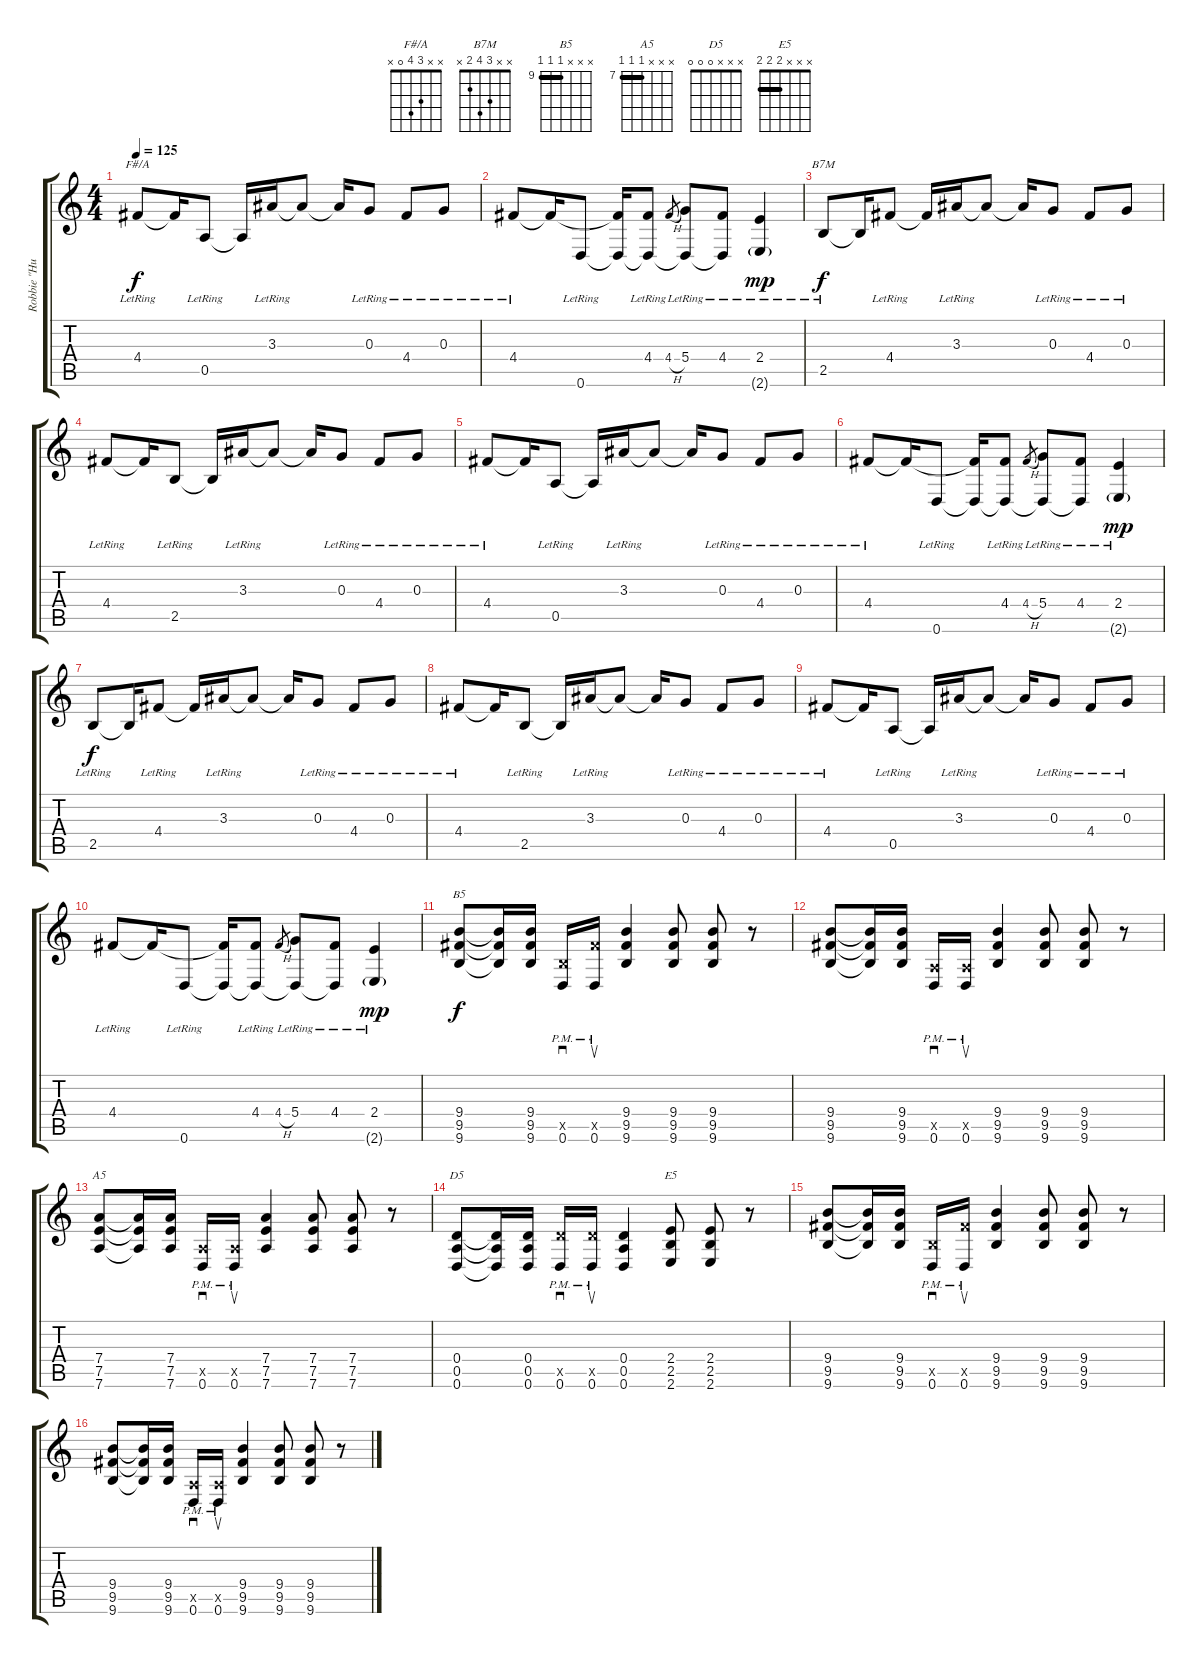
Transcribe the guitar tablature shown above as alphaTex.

\track ("Robbie \"Huge\" Gunn" "Robbie \"Hu") {instrument distortionguitar}
\staff {score tabs}
\tuning (E4 B3 G3 D3 A2 D2) {hide}
\chord ("F#/A" x x 3 4 0 x)
\chord ("B7M" x x 3 4 2 x)
\chord ("B5" x x x 9 9 9) {firstfret 9 barre 9}
\chord ("A5" x x x 7 7 7) {firstfret 7 barre 7}
\chord ("D5" x x x 0 0 0)
\chord ("E5" x x x 2 2 2) {barre 2}
\ts (4 4)
\tempo 125
\clef g2
\ks c
4.4{lr}.8{ch "F#/A" dy f} 4.4{t}.16 0.5{lr}.8 0.5{t}.16 3.3{lr}.16 3.3{t}.8 3.3{t}.16 0.3{lr}.8 4.4{lr}.8 0.3{lr}.8 |
4.4{lr}.8 4.4{t}.16 0.6{lr}.8 (4.4{t} 0.6{t}).16 (4.4{lr} 0.6{t}).8 4.4{h}.8{gr} (5.4{lr} 0.6{t}).8 (4.4{lr} 0.6{t}).8 (2.4{lr} 2.6{g}).4{dy mp} |
2.5{lr}.8{ch "B7M" dy f} 2.5{t}.16 4.4{lr}.8 4.4{t}.16 3.3{lr}.16 3.3{t}.8 3.3{t}.16 0.3{lr}.8 4.4{lr}.8 0.3{lr}.8 |
4.4{lr}.8 4.4{t}.16 2.5{lr}.8 2.5{t}.16 3.3{lr}.16 3.3{t}.8 3.3{t}.16 0.3{lr}.8 4.4{lr}.8 0.3{lr}.8 |
4.4{lr}.8 4.4{t}.16 0.5{lr}.8 0.5{t}.16 3.3{lr}.16 3.3{t}.8 3.3{t}.16 0.3{lr}.8 4.4{lr}.8 0.3{lr}.8 |
4.4{lr}.8 4.4{t}.16 0.6{lr}.8 (4.4{t} 0.6{t}).16 (4.4{lr} 0.6{t}).8 4.4{h}.8{gr} (5.4{lr} 0.6{t}).8 (4.4{lr} 0.6{t}).8 (2.4{lr} 2.6{g}).4{dy mp} |
2.5{lr}.8{dy f} 2.5{t}.16 4.4{lr}.8 4.4{t}.16 3.3{lr}.16 3.3{t}.8 3.3{t}.16 0.3{lr}.8 4.4{lr}.8 0.3{lr}.8 |
4.4{lr}.8 4.4{t}.16 2.5{lr}.8 2.5{t}.16 3.3{lr}.16 3.3{t}.8 3.3{t}.16 0.3{lr}.8 4.4{lr}.8 0.3{lr}.8 |
4.4{lr}.8 4.4{t}.16 0.5{lr}.8 0.5{t}.16 3.3{lr}.16 3.3{t}.8 3.3{t}.16 0.3{lr}.8 4.4{lr}.8 0.3{lr}.8 |
4.4{lr}.8 4.4{t}.16 0.6{lr}.8 (4.4{t} 0.6{t}).16 (4.4{lr} 0.6{t}).8 4.4{h}.8{gr} (5.4{lr} 0.6{t}).8 (4.4{lr} 0.6{t}).8 (2.4{lr} 2.6{g}).4{dy mp} |
(9.4 9.5 9.6).8{ch "B5" dy f instrument distortionguitar} (9.4{t} 9.5{t} 9.6{t}).16 (9.4 9.5 9.6).16 (2.5{x} 0.6{pm}).16{sd} (9.5{x} 0.6{pm}).16{su} (9.4 9.5 9.6).4 (9.4 9.5 9.6).8 (9.4 9.5 9.6).8 r.8 |
(9.4 9.5 9.6).8 (9.4{t} 9.5{t} 9.6{t}).16 (9.4 9.5 9.6).16 (0.5{x} 0.6{pm}).16{sd} (0.5{x} 0.6{pm}).16{su} (9.4 9.5 9.6).4 (9.4 9.5 9.6).8 (9.4 9.5 9.6).8 r.8 |
(7.4 7.5 7.6).8{ch "A5"} (7.4{t} 7.5{t} 7.6{t}).16 (7.4 7.5 7.6).16 (0.5{x} 0.6{pm}).16{sd} (0.5{x} 0.6{pm}).16{su} (7.4 7.5 7.6).4 (7.4 7.5 7.6).8 (7.4 7.5 7.6).8 r.8 |
(0.4 0.5 0.6).8{ch "D5"} (0.4{t} 0.5{t} 0.6{t}).16 (0.4 0.5 0.6).16 (5.5{x} 0.6{pm}).16{sd} (5.5{x} 0.6{pm}).16{su} (0.4 0.5 0.6).4 (2.4 2.5 2.6).8{ch "E5"} (2.4 2.5 2.6).8 r.8 |
(9.4 9.5 9.6).8 (9.4{t} 9.5{t} 9.6{t}).16 (9.4 9.5 9.6).16 (2.5{x} 0.6{pm}).16{sd} (9.5{x} 0.6{pm}).16{su} (9.4 9.5 9.6).4 (9.4 9.5 9.6).8 (9.4 9.5 9.6).8 r.8 |
(9.4 9.5 9.6).8 (9.4{t} 9.5{t} 9.6{t}).16 (9.4 9.5 9.6).16 (0.5{x} 0.6{pm}).16{sd} (0.5{x} 0.6{pm}).16{su} (9.4 9.5 9.6).4 (9.4 9.5 9.6).8 (9.4 9.5 9.6).8 r.8
